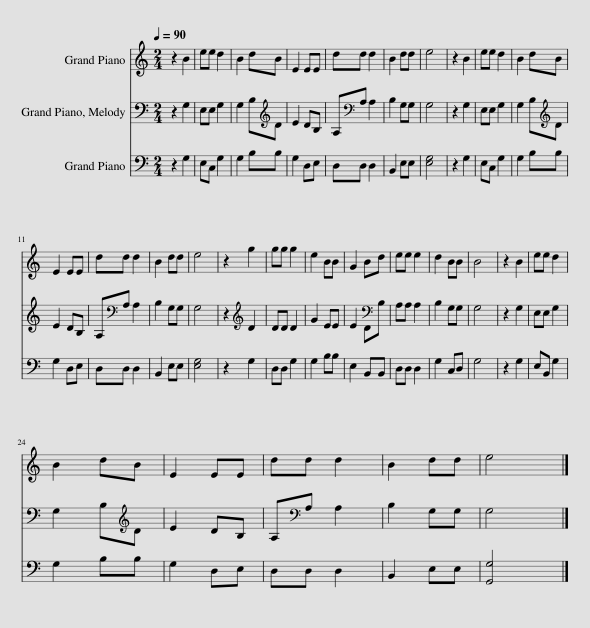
X:1
%%score 1 2 3
L:1/8
Q:1/4=90
M:2/4
I:linebreak $
K:C
V:1 treble
V:2 bass
V:3 bass
V:1
 z2 B2 | ee d2 | B2 dB | E2 EE | dd d2 | %5
 B2 dd | e4 | z2 B2 | ee d2 | B2 dB |$ %10
 E2 EE | dd d2 | B2 dd | e4 | z2 g2 | %15
 gg g2 | e2 BB | G2 Bd | ee e2 | d2 BB | %20
 B4 | z2 B2 | ee d2 |$ B2 dB | E2 EE | %25
 dd d2 | B2 dd | e4 |] %28
V:2
 z2 G,2 | E,E, G,2 | G,2 B,[K:treble]D | E2 DB, | A,[K:bass]A, A,2 | %5
 B,2 G,G, | G,4 | z2 G,2 | E,E, G,2 | G,2 B,[K:treble]D |$ %10
 E2 DB, | A,[K:bass]A, A,2 | B,2 G,G, | G,4 | z2[K:treble] D2 | %15
 DD D2 | G2 EE | E2 D[K:bass]B, | A,A, A,2 | B,2 G,G, | %20
 G,4 | z2 G,2 | E,E, G,2 |$ G,2 B,[K:treble]D | E2 DB, | %25
 A,[K:bass]A, A,2 | B,2 G,G, | G,4 |] %28
V:3
 z2 G,2 | E,C, G,2 | G,2 B,B, | G,2 D,E, | D,D, D,2 | %5
 B,,2 E,E, | [E,G,]4 | z2 G,2 | E,C, G,2 | G,2 B,B, |$ %10
 G,2 D,E, | D,D, D,2 | B,,2 E,E, | [E,G,]4 | z2 G,2 | %15
 D,D, G,2 | G,2 B,B, | E,2 B,,B,, | D,D, D,2 | G,2 C,D, | %20
 G,4 | z2 G,2 | E,B,, G,2 |$ G,2 B,B, | G,2 D,E, | %25
 D,D, D,2 | B,,2 E,E, | [G,,G,]4 |] %28
